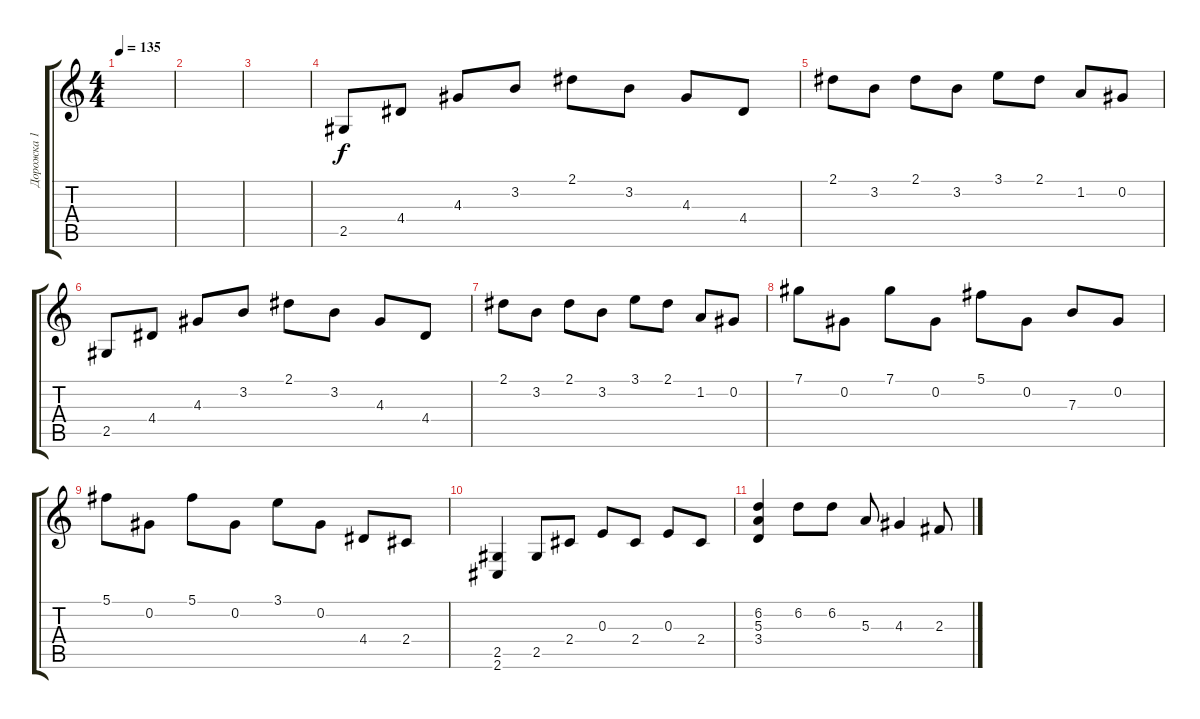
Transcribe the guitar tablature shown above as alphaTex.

\track ("Дорожка 1" "Дорожка 1") {instrument acousticguitarsteel}
\staff {score tabs}
\tuning (Db4 Ab3 E3 B2 Gb2 B1) {hide}
\ts (4 4)
\tempo 135
\clef g2
\ks c
|
|
|
2.5.8 4.4.8 4.3.8 3.2.8 2.1.8 3.2.8 4.3.8 4.4.8 |
2.1.8 3.2.8 2.1.8 3.2.8 3.1.8 2.1.8 1.2.8 0.2.8 |
2.5.8 4.4.8 4.3.8 3.2.8 2.1.8 3.2.8 4.3.8 4.4.8 |
2.1.8 3.2.8 2.1.8 3.2.8 3.1.8 2.1.8 1.2.8 0.2.8 |
7.1.8 0.2.8 7.1.8 0.2.8 5.1.8 0.2.8 7.3.8 0.2.8 |
5.1.8 0.2.8 5.1.8 0.2.8 3.1.8 0.2.8 4.4.8 2.4.8 |
(2.5 2.6).4 2.5.8 2.4.8 0.3.8 2.4.8 0.3.8 2.4.8 |
(6.2 5.3 3.4).4 6.2.8 6.2.8 5.3.8 4.3.4 2.3.8
